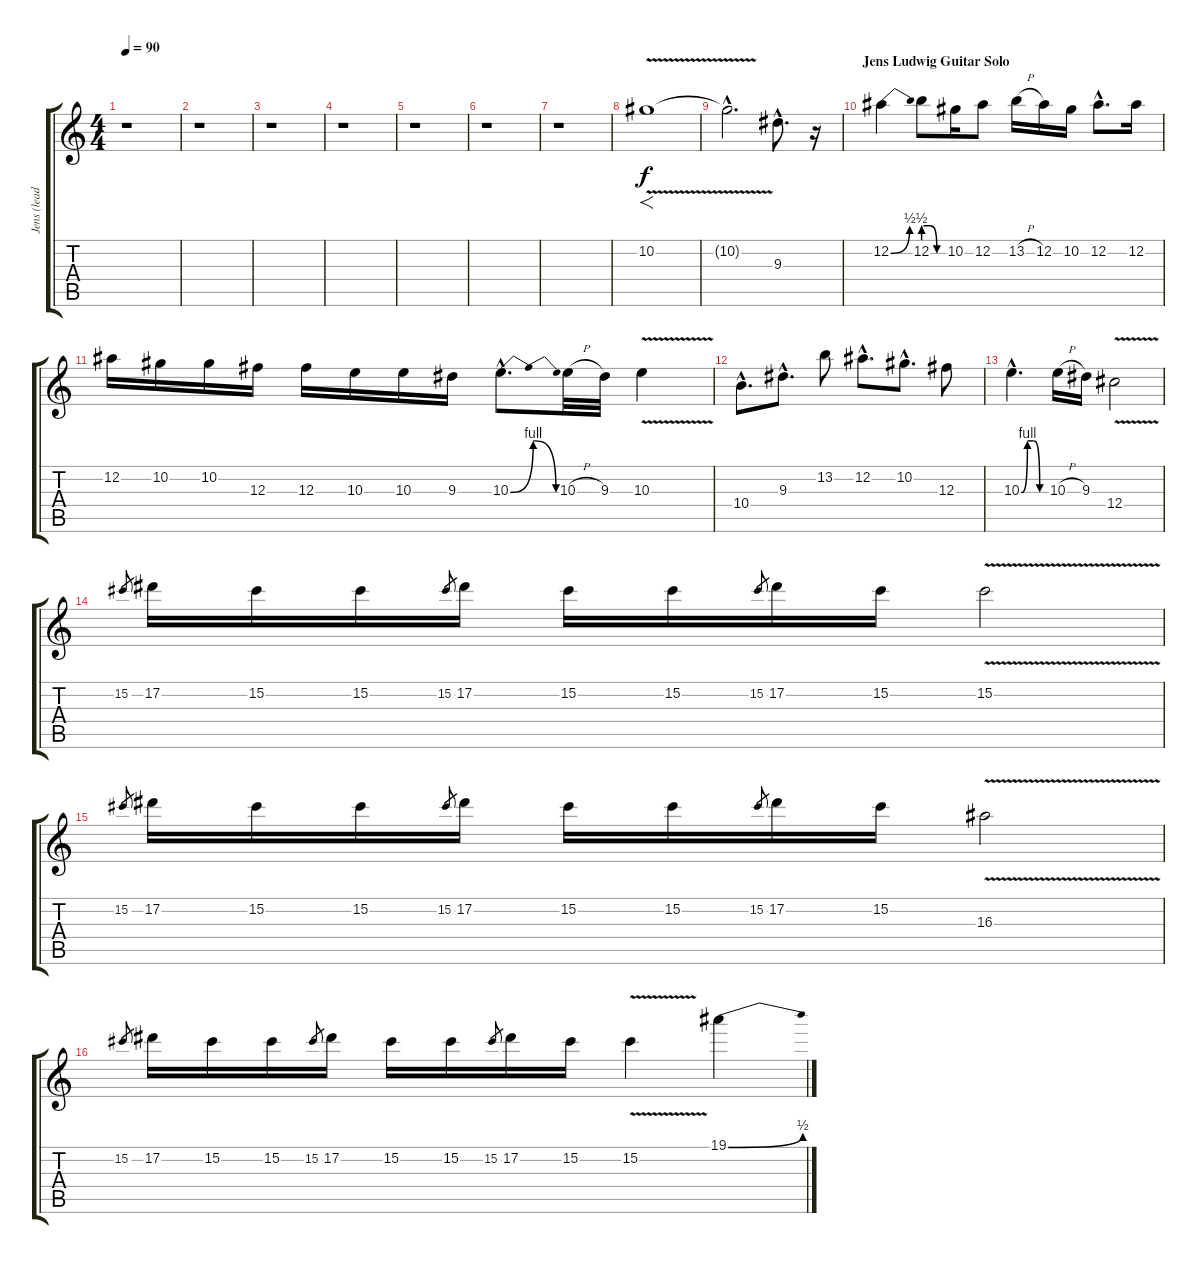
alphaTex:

\track ("Jens (lead)" "Jens (lead") {instrument distortionguitar}
\staff {score tabs}
\tuning (Eb4 Bb3 Gb3 Db3 Ab2 Eb2) {hide}
\ts (4 4)
\tempo 90
\clef g2
\ks c
r.1{dy f} |
r.1 |
r.1 |
r.1 |
r.1 |
r.1 |
r.1 |
10.2{v}.1{f} |
10.2{hac t}.2{d} 9.3{hac}.8{d} r.16 |
\section ("" "Jens Ludwig Guitar Solo")
12.2{be (bend 0 0 60 2)}.4 12.2{be (custom 0 2 20 2 40 0 60 0)}.8 10.2.16 12.2.8 13.2{h}.16 12.2.16 10.2.16 12.2{hac}.8{d} 12.2.16 |
12.2.16 10.2.16 10.2.16 12.3.16 12.3.16 10.3.16 10.3.16 9.3.16 10.3{be (bendrelease 0 0 30 4 45 4 60 0) hac}.8{d} 10.3{h}.32 9.3.32 10.3{v}.4 |
10.4{hac}.8{d} 9.3{hac}.8{d} 13.2.8 12.2{hac}.8{d} 10.2{hac}.8{d} 12.3.8 |
10.3{be (custom 0 0 15 4 30 4 45 0 60 0) hac}.4{d} 10.3{h}.16 9.3.16 12.4{v}.2 |
15.2.8{gr} 17.2.16 15.2.16 15.2.16 15.2.8{gr} 17.2.16 15.2.16 15.2.16 15.2.8{gr} 17.2.16 15.2.16 15.2{v}.2 |
15.2.8{gr} 17.2.16 15.2.16 15.2.16 15.2.8{gr} 17.2.16 15.2.16 15.2.16 15.2.8{gr} 17.2.16 15.2.16 16.3{v}.2 |
15.2.8{gr} 17.2.16 15.2.16 15.2.16 15.2.8{gr} 17.2.16 15.2.16 15.2.16 15.2.8{gr} 17.2.16 15.2.16 15.2{v}.4 19.1{be (bend 0 0 60 2)}.4
